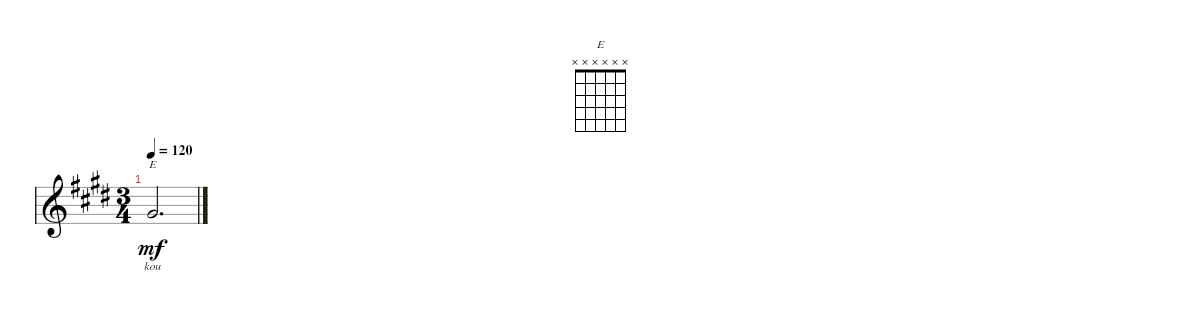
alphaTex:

\defaultSystemsLayout 4
\bracketExtendMode groupsimilarinstruments
\singleTrackTrackNamePolicy hidden
\multiTrackTrackNamePolicy allsystems
\otherSystemsTrackNameOrientation horizontal
\track ("Lead" "Lead") {instrument acousticguitarsteel}
\staff {score}
\tuning (E4 B3 G3 D3 A2 E2)
\chord ("E" x x x x x x)
\ts (3 4)
\tempo 120
\clef g2
\ks e
1.3.2{d ch "E" lyrics (0 "kou") lyrics (1 "") lyrics (2 "") lyrics (3 "") lyrics (4 "") dy mf}
